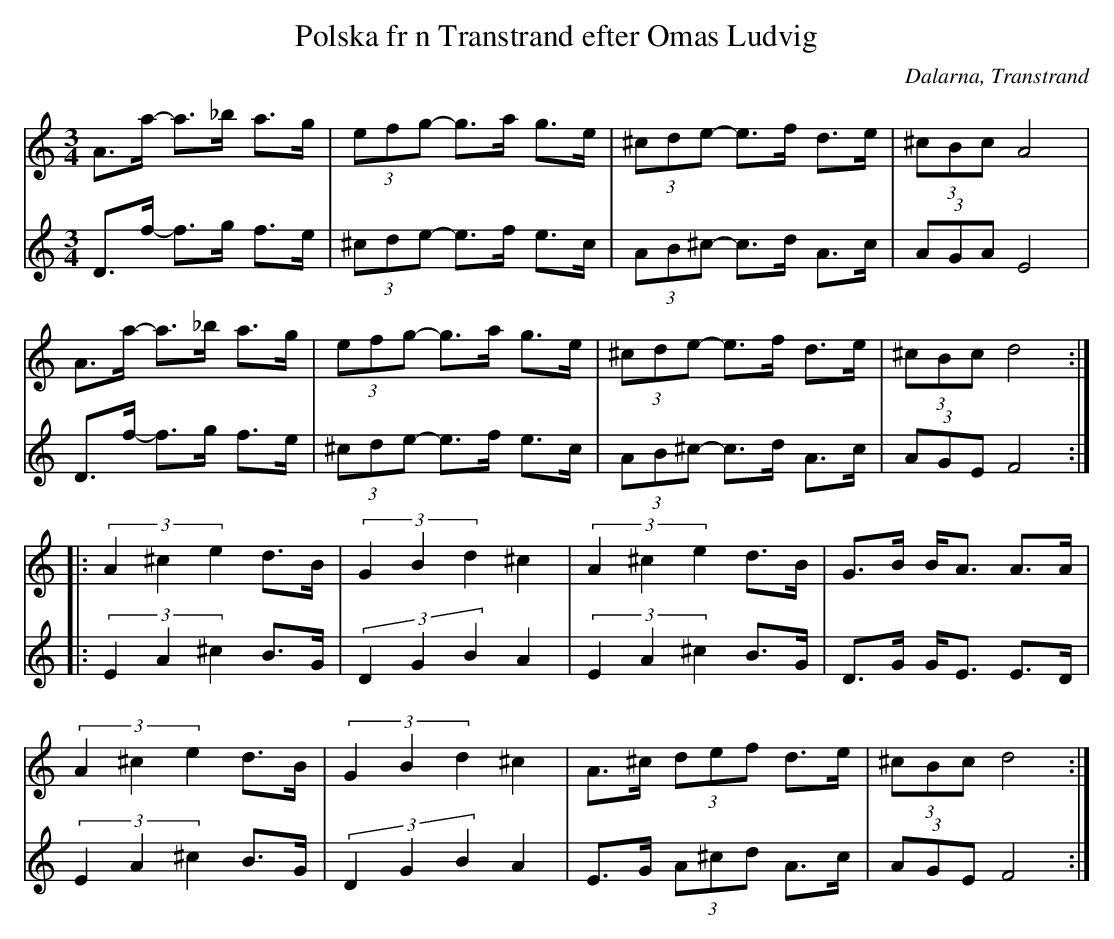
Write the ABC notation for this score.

X:1
T:Polska fr n Transtrand efter Omas Ludvig
O:Dalarna, Transtrand
M:3/4
L:1/8
V:1
V:2
K:Ddor
V:1
A>a- a>_b a>g | (3efg- g>a g>e | (3^cde- e>f d>e | (3^cBc A4 |
V:2
D>f- f>g f>e | (3^cde- e>f e>c | (3AB^c- c>d A>c | (3AGA E4 |
V:1
A>a- a>_b a>g | (3efg- g>a g>e | (3^cde- e>f d>e | (3^cBc d4 :|
V:2
D>f- f>g f>e | (3^cde- e>f e>c | (3AB^c- c>d A>c | (3AGE F4 :|
V:1
|: (3A2^c2e2 d>B | (3G2B2d2 ^c2 | (3A2^c2e2 d>B | G>B B<A A>A |
V:2
|: (3E2A2^c2 B>G | (3D2G2B2 A2 | (3E2A2^c2 B>G | D>G G<E E>D |
V:1
(3A2^c2e2 d>B | (3G2B2d2 ^c2 | A>^c (3def d>e | (3^cBc d4 :|
V:2
(3E2A2^c2 B>G | (3D2G2B2 A2 | E>G (3A^cd A>c | (3AGE F4 :|
